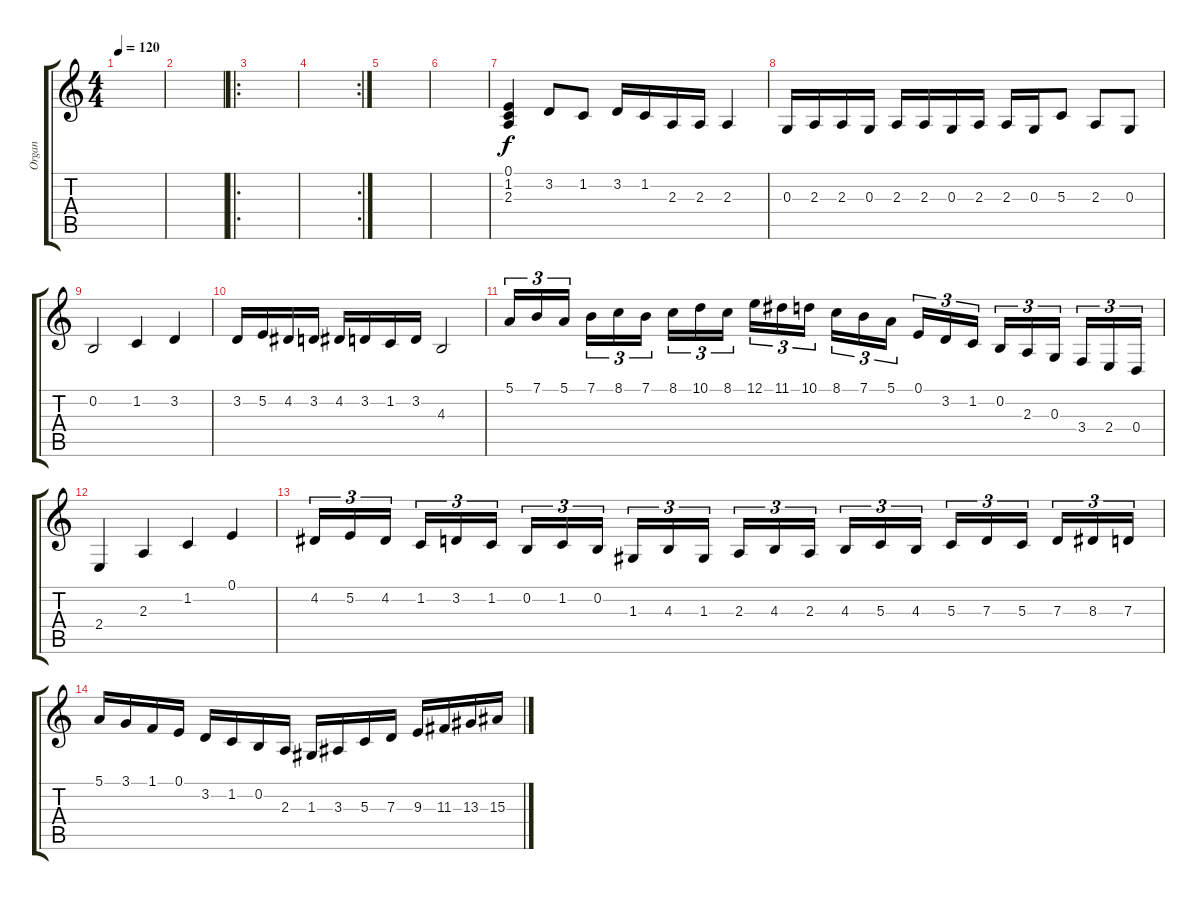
\track ("Organ" "Organ") {instrument drawbarorgan}
\staff {score tabs}
\tuning (E4 B3 G3 D3 A2 E2) {hide}
\ts (4 4)
\tempo 120
\clef g2
\ks c
|
|
\ro
|
\rc 2
|
|
|
(0.1 1.2 2.3).4 3.2.8 1.2.8 3.2.16 1.2.16 2.3.16 2.3.16 2.3.4 |
0.3.16 2.3.16 2.3.16 0.3.16 2.3.16 2.3.16 0.3.16 2.3.16 2.3.16 0.3.16 5.3.8 2.3.8 0.3.8 |
0.2.2 1.2.4 3.2.4 |
3.2.16 5.2.16 4.2.16 3.2.16 4.2.16 3.2.16 1.2.16 3.2.16 4.3.2 |
5.1.16{tu (3 2)} 7.1.16{tu (3 2)} 5.1.16{tu (3 2)} 7.1.16{tu (3 2)} 8.1.16{tu (3 2)} 7.1.16{tu (3 2)} 8.1.16{tu (3 2)} 10.1.16{tu (3 2)} 8.1.16{tu (3 2)} 12.1.16{tu (3 2)} 11.1.16{tu (3 2)} 10.1.16{tu (3 2)} 8.1.16{tu (3 2)} 7.1.16{tu (3 2)} 5.1.16{tu (3 2)} 0.1.16{tu (3 2)} 3.2.16{tu (3 2)} 1.2.16{tu (3 2)} 0.2.16{tu (3 2)} 2.3.16{tu (3 2)} 0.3.16{tu (3 2)} 3.4.16{tu (3 2)} 2.4.16{tu (3 2)} 0.4.16{tu (3 2)} |
2.4.4 2.3.4 1.2.4 0.1.4 |
4.2.16{tu (3 2)} 5.2.16{tu (3 2)} 4.2.16{tu (3 2)} 1.2.16{tu (3 2)} 3.2.16{tu (3 2)} 1.2.16{tu (3 2)} 0.2.16{tu (3 2)} 1.2.16{tu (3 2)} 0.2.16{tu (3 2)} 1.3.16{tu (3 2)} 4.3.16{tu (3 2)} 1.3.16{tu (3 2)} 2.3.16{tu (3 2)} 4.3.16{tu (3 2)} 2.3.16{tu (3 2)} 4.3.16{tu (3 2)} 5.3.16{tu (3 2)} 4.3.16{tu (3 2)} 5.3.16{tu (3 2)} 7.3.16{tu (3 2)} 5.3.16{tu (3 2)} 7.3.16{tu (3 2)} 8.3.16{tu (3 2)} 7.3.16{tu (3 2)} |
5.1.16 3.1.16 1.1.16 0.1.16 3.2.16 1.2.16 0.2.16 2.3.16 1.3.16 3.3.16 5.3.16 7.3.16 9.3.16 11.3.16 13.3.16 15.3.16
